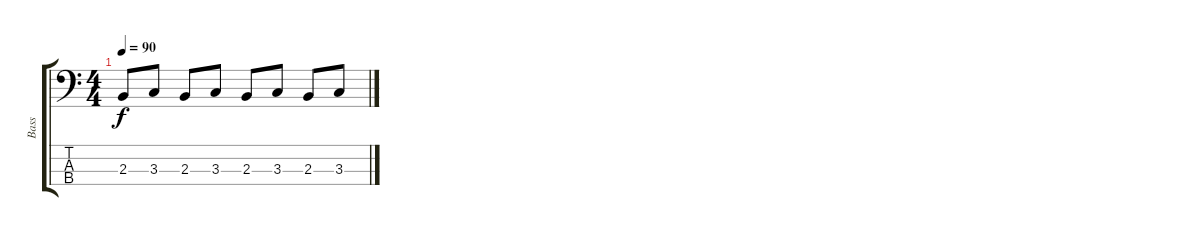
\track ("Bass" "Bass") {instrument electricbassfinger}
\staff {score tabs}
\tuning (G2 D2 A1 E1) {hide}
\ts (4 4)
\tempo 90
\clef f4
\ks c
2.3.8{dy f} 3.3.8 2.3.8 3.3.8 2.3.8 3.3.8 2.3.8 3.3.8
